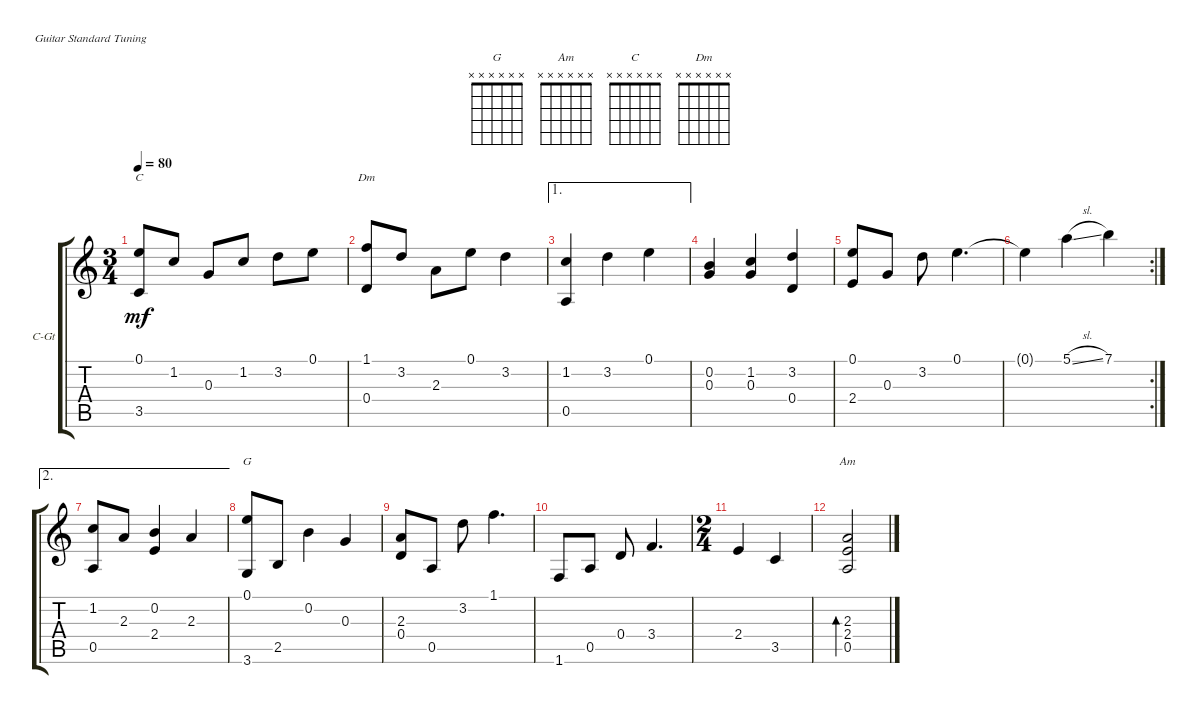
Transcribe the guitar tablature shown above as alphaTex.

\defaultSystemsLayout 4
\bracketExtendMode groupsimilarinstruments
\firstSystemTrackNameOrientation horizontal
\otherSystemsTrackNameOrientation horizontal
\track ("Classical Guitar" "C-Gt") {instrument acousticguitarsteel}
\staff {score tabs}
\tuning (E4 B3 G3 D3 A2 E2)
\chord ("G" x x x x x x)
\chord ("Am" x x x x x x)
\chord ("C" x x x x x x)
\chord ("Dm" x x x x x x)
\ts (3 4)
\tempo 80
\clef g2
\ks c
(0.1 3.5).8{ch "C" dy mf} 1.2.8 0.3.8 1.2.8 3.2.8 0.1.8 |
(1.1 0.4).8{ch "Dm"} 3.2.8 2.3.8 0.1.8 3.2.4 |
\ae 1
(1.2 0.5).4 3.2.4 0.1.4 |
(0.2 0.3).4 (1.2 0.3).4 (3.2 0.4).4 |
(0.1 2.4).8 0.3.8 3.2.8 0.1.4{d} |
\rc 2
0.1{t}.4 5.1{sl}.4 7.1.4 |
\ae 2
(1.2 0.5).8 2.3.8 (2.4 0.2).4 2.3.4 |
(0.1 3.6).8{ch "G"} 2.5.8 0.2.4 0.3.4 |
\scale
0.301676 (2.3 0.4).8 0.5.8 3.2.8 1.1.4{d} |
\scale
0.281039 1.6.8 0.5.8 0.4.8 3.4.4{d} |
\ts (2 4)
\scale
0.181261 2.4.4 3.5.4 |
\scale
0.236345 (2.3 0.5 2.4).2{bd 237 ch "Am"}
